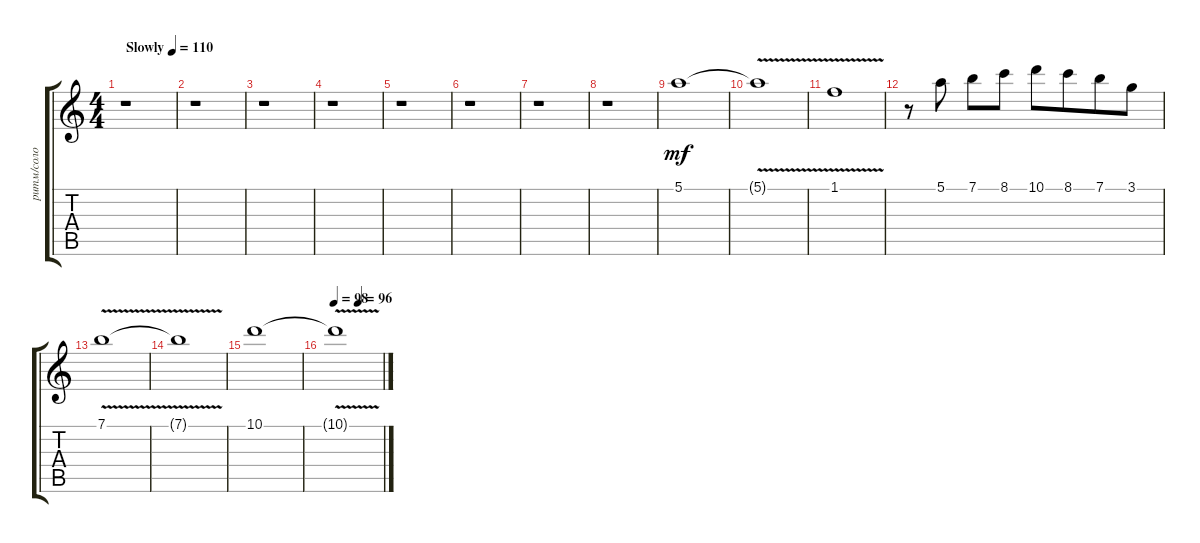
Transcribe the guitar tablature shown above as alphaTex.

\track ("ритм/соло" "ритм/соло") {instrument overdrivenguitar}
\staff {score tabs}
\tuning (E4 B3 G3 D3 A2 E2) {hide}
\ts (4 4)
\tempo (110 "Slowly")
\clef g2
\ks aminor
r.1{dy mf instrument overdrivenguitar} |
r.1 |
r.1 |
r.1 |
r.1 |
r.1 |
r.1 |
r.1 |
5.1.1 |
5.1{v t}.1 |
1.1{v}.1 |
r.8 5.1.8 7.1.8 8.1.8 10.1.8 8.1.8{beam merge} 7.1.8 3.1.8 |
7.1{v}.1 |
7.1{v t}.1 |
10.1.1 |
\tempo 98
\tempo (96 0.5)
10.1{v t}.1
